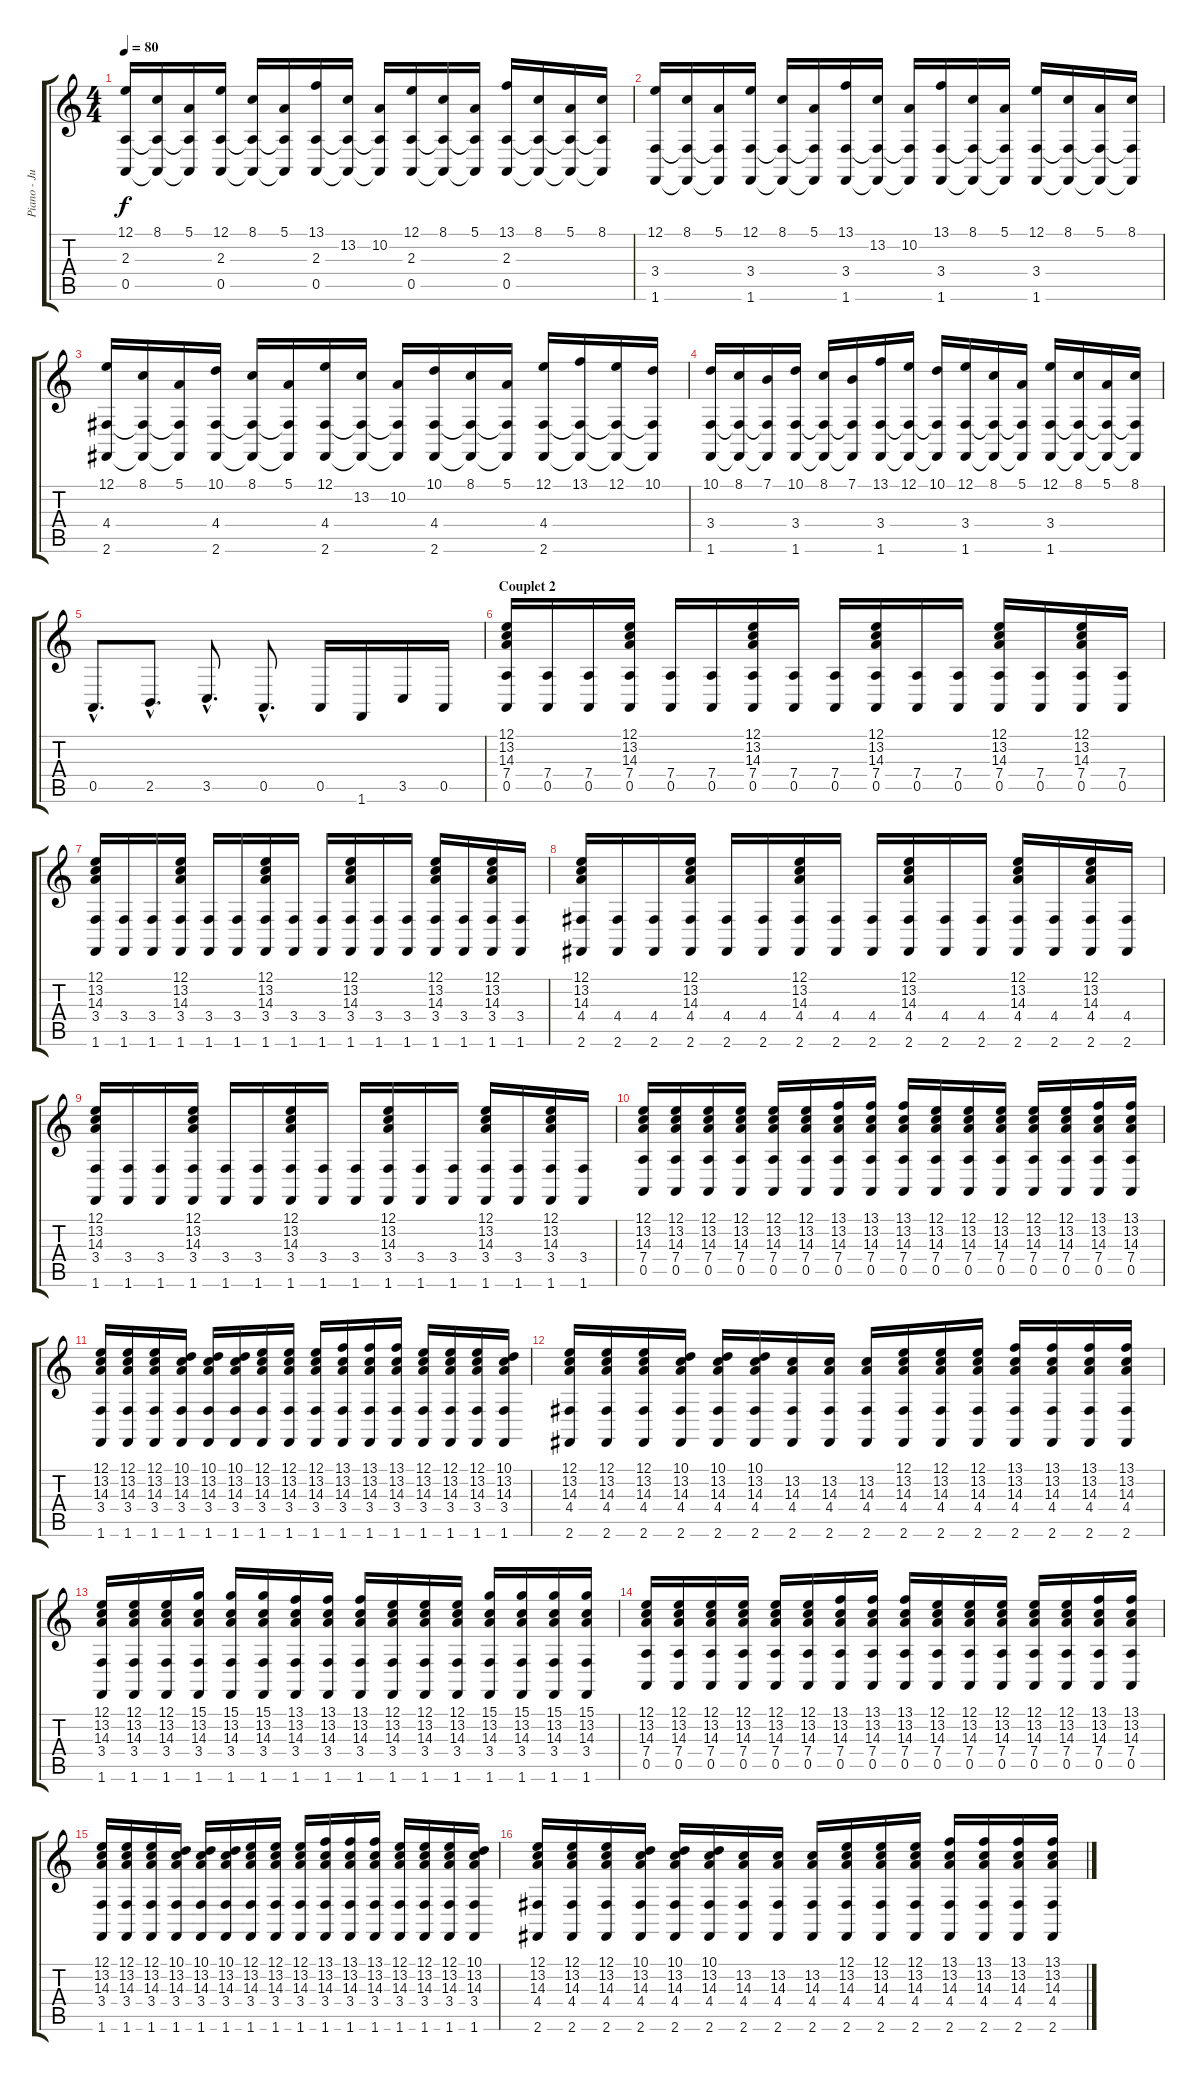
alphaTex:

\track ("Piano - Julian" "Piano - Ju") {instrument acousticgrandpiano}
\staff {score tabs}
\tuning (E4 B3 G3 D3 A2 E2) {hide}
\ts (4 4)
\tempo 80
\clef g2
\ks c
(12.1 2.3 0.5).16{dy f} (8.1 2.3{t} 0.5{t}).16 (5.1 2.3{t} 0.5{t}).16 (12.1 2.3 0.5).16 (8.1 2.3{t} 0.5{t}).16 (5.1 2.3{t} 0.5{t}).16 (13.1 2.3 0.5).16 (13.2 2.3{t} 0.5{t}).16 (10.2 2.3{t} 0.5{t}).16 (12.1 2.3 0.5).16 (8.1 2.3{t} 0.5{t}).16 (5.1 2.3{t} 0.5{t}).16 (13.1 2.3 0.5).16 (8.1 2.3{t} 0.5{t}).16 (5.1 2.3{t} 0.5{t}).16 (8.1 2.3{t} 0.5{t}).16 |
(12.1 3.4 1.6).16 (8.1 3.4{t} 1.6{t}).16 (5.1 3.4{t} 1.6{t}).16 (12.1 3.4 1.6).16 (8.1 3.4{t} 1.6{t}).16 (5.1 3.4{t} 1.6{t}).16 (13.1 3.4 1.6).16 (13.2 3.4{t} 1.6{t}).16 (10.2 3.4{t} 1.6{t}).16 (13.1 3.4 1.6).16 (8.1 3.4{t} 1.6{t}).16 (5.1 3.4{t} 1.6{t}).16 (12.1 3.4 1.6).16 (8.1 3.4{t} 1.6{t}).16 (5.1 3.4{t} 1.6{t}).16 (8.1 3.4{t} 1.6{t}).16 |
(12.1 4.4 2.6).16 (8.1 4.4{t} 2.6{t}).16 (5.1 4.4{t} 2.6{t}).16 (10.1 4.4 2.6).16 (8.1 4.4{t} 2.6{t}).16 (5.1 4.4{t} 2.6{t}).16 (12.1 4.4 2.6).16 (13.2 4.4{t} 2.6{t}).16 (10.2 4.4{t} 2.6{t}).16 (10.1 4.4 2.6).16 (8.1 4.4{t} 2.6{t}).16 (5.1 4.4{t} 2.6{t}).16 (12.1 4.4 2.6).16 (13.1 4.4{t} 2.6{t}).16 (12.1 4.4{t} 2.6{t}).16 (10.1 4.4{t} 2.6{t}).16 |
(10.1 3.4 1.6).16 (8.1 3.4{t} 1.6{t}).16 (7.1 3.4{t} 1.6{t}).16 (10.1 3.4 1.6).16 (8.1 3.4{t} 1.6{t}).16 (7.1 3.4{t} 1.6{t}).16 (13.1 3.4 1.6).16 (12.1 3.4{t} 1.6{t}).16 (10.1 3.4{t} 1.6{t}).16 (12.1 3.4 1.6).16 (8.1 3.4{t} 1.6{t}).16 (5.1 3.4{t} 1.6{t}).16 (12.1 3.4 1.6).16 (8.1 3.4{t} 1.6{t}).16 (5.1 3.4{t} 1.6{t}).16 (8.1 3.4{t} 1.6{t}).16 |
0.5{hac}.8{d} 2.5{hac}.8{d} 3.5{hac}.8{d} 0.5{hac}.8{d} 0.5.16 1.6.16 3.5.16 0.5.16 |
\section ("" "Couplet 2")
(12.1 13.2 14.3 7.4 0.5).16 (7.4 0.5).16 (7.4 0.5).16 (12.1 13.2 14.3 7.4 0.5).16 (7.4 0.5).16 (7.4 0.5).16 (12.1 13.2 14.3 7.4 0.5).16 (7.4 0.5).16 (7.4 0.5).16 (12.1 13.2 14.3 7.4 0.5).16 (7.4 0.5).16 (7.4 0.5).16 (12.1 13.2 14.3 7.4 0.5).16 (7.4 0.5).16 (12.1 13.2 14.3 7.4 0.5).16 (7.4 0.5).16 |
(12.1 13.2 14.3 3.4 1.6).16 (3.4 1.6).16 (3.4 1.6).16 (12.1 13.2 14.3 3.4 1.6).16 (3.4 1.6).16 (3.4 1.6).16 (12.1 13.2 14.3 3.4 1.6).16 (3.4 1.6).16 (3.4 1.6).16 (12.1 13.2 14.3 3.4 1.6).16 (3.4 1.6).16 (3.4 1.6).16 (12.1 13.2 14.3 3.4 1.6).16 (3.4 1.6).16 (12.1 13.2 14.3 3.4 1.6).16 (3.4 1.6).16 |
(12.1 13.2 14.3 4.4 2.6).16 (4.4 2.6).16 (4.4 2.6).16 (12.1 13.2 14.3 4.4 2.6).16 (4.4 2.6).16 (4.4 2.6).16 (12.1 13.2 14.3 4.4 2.6).16 (4.4 2.6).16 (4.4 2.6).16 (12.1 13.2 14.3 4.4 2.6).16 (4.4 2.6).16 (4.4 2.6).16 (12.1 13.2 14.3 4.4 2.6).16 (4.4 2.6).16 (12.1 13.2 14.3 4.4 2.6).16 (4.4 2.6).16 |
(12.1 13.2 14.3 3.4 1.6).16 (3.4 1.6).16 (3.4 1.6).16 (12.1 13.2 14.3 3.4 1.6).16 (3.4 1.6).16 (3.4 1.6).16 (12.1 13.2 14.3 3.4 1.6).16 (3.4 1.6).16 (3.4 1.6).16 (12.1 13.2 14.3 3.4 1.6).16 (3.4 1.6).16 (3.4 1.6).16 (12.1 13.2 14.3 3.4 1.6).16 (3.4 1.6).16 (12.1 13.2 14.3 3.4 1.6).16 (3.4 1.6).16 |
(12.1 13.2 14.3 7.4 0.5).16 (12.1 13.2 14.3 7.4 0.5).16 (12.1 13.2 14.3 7.4 0.5).16 (12.1 13.2 14.3 7.4 0.5).16 (12.1 13.2 14.3 7.4 0.5).16 (12.1 13.2 14.3 7.4 0.5).16 (13.1 13.2 14.3 7.4 0.5).16 (13.1 13.2 14.3 7.4 0.5).16 (13.1 13.2 14.3 7.4 0.5).16 (12.1 13.2 14.3 7.4 0.5).16 (12.1 13.2 14.3 7.4 0.5).16 (12.1 13.2 14.3 7.4 0.5).16 (12.1 13.2 14.3 7.4 0.5).16 (12.1 13.2 14.3 7.4 0.5).16 (13.1 13.2 14.3 7.4 0.5).16 (13.1 13.2 14.3 7.4 0.5).16 |
(12.1 13.2 14.3 3.4 1.6).16 (12.1 13.2 14.3 3.4 1.6).16 (12.1 13.2 14.3 3.4 1.6).16 (10.1 13.2 14.3 3.4 1.6).16 (10.1 13.2 14.3 3.4 1.6).16 (10.1 13.2 14.3 3.4 1.6).16 (12.1 13.2 14.3 3.4 1.6).16 (12.1 13.2 14.3 3.4 1.6).16 (12.1 13.2 14.3 3.4 1.6).16 (13.1 13.2 14.3 3.4 1.6).16 (13.1 13.2 14.3 3.4 1.6).16 (13.1 13.2 14.3 3.4 1.6).16 (12.1 13.2 14.3 3.4 1.6).16 (12.1 13.2 14.3 3.4 1.6).16 (12.1 13.2 14.3 3.4 1.6).16 (10.1 13.2 14.3 3.4 1.6).16 |
(12.1 13.2 14.3 4.4 2.6).16 (12.1 13.2 14.3 4.4 2.6).16 (12.1 13.2 14.3 4.4 2.6).16 (10.1 13.2 14.3 4.4 2.6).16 (10.1 13.2 14.3 4.4 2.6).16 (10.1 13.2 14.3 4.4 2.6).16 (13.2 14.3 4.4 2.6).16 (13.2 14.3 4.4 2.6).16 (13.2 14.3 4.4 2.6).16 (12.1 13.2 14.3 4.4 2.6).16 (12.1 13.2 14.3 4.4 2.6).16 (12.1 13.2 14.3 4.4 2.6).16 (13.1 13.2 14.3 4.4 2.6).16 (13.1 13.2 14.3 4.4 2.6).16 (13.1 13.2 14.3 4.4 2.6).16 (13.1 13.2 14.3 4.4 2.6).16 |
(12.1 13.2 14.3 3.4 1.6).16 (12.1 13.2 14.3 3.4 1.6).16 (12.1 13.2 14.3 3.4 1.6).16 (15.1 13.2 14.3 3.4 1.6).16 (15.1 13.2 14.3 3.4 1.6).16 (15.1 13.2 14.3 3.4 1.6).16 (13.1 13.2 14.3 3.4 1.6).16 (13.1 13.2 14.3 3.4 1.6).16 (13.1 13.2 14.3 3.4 1.6).16 (12.1 13.2 14.3 3.4 1.6).16 (12.1 13.2 14.3 3.4 1.6).16 (12.1 13.2 14.3 3.4 1.6).16 (15.1 13.2 14.3 3.4 1.6).16 (15.1 13.2 14.3 3.4 1.6).16 (15.1 13.2 14.3 3.4 1.6).16 (15.1 13.2 14.3 3.4 1.6).16 |
(12.1 13.2 14.3 7.4 0.5).16 (12.1 13.2 14.3 7.4 0.5).16 (12.1 13.2 14.3 7.4 0.5).16 (12.1 13.2 14.3 7.4 0.5).16 (12.1 13.2 14.3 7.4 0.5).16 (12.1 13.2 14.3 7.4 0.5).16 (13.1 13.2 14.3 7.4 0.5).16 (13.1 13.2 14.3 7.4 0.5).16 (13.1 13.2 14.3 7.4 0.5).16 (12.1 13.2 14.3 7.4 0.5).16 (12.1 13.2 14.3 7.4 0.5).16 (12.1 13.2 14.3 7.4 0.5).16 (12.1 13.2 14.3 7.4 0.5).16 (12.1 13.2 14.3 7.4 0.5).16 (13.1 13.2 14.3 7.4 0.5).16 (13.1 13.2 14.3 7.4 0.5).16 |
(12.1 13.2 14.3 3.4 1.6).16 (12.1 13.2 14.3 3.4 1.6).16 (12.1 13.2 14.3 3.4 1.6).16 (10.1 13.2 14.3 3.4 1.6).16 (10.1 13.2 14.3 3.4 1.6).16 (10.1 13.2 14.3 3.4 1.6).16 (12.1 13.2 14.3 3.4 1.6).16 (12.1 13.2 14.3 3.4 1.6).16 (12.1 13.2 14.3 3.4 1.6).16 (13.1 13.2 14.3 3.4 1.6).16 (13.1 13.2 14.3 3.4 1.6).16 (13.1 13.2 14.3 3.4 1.6).16 (12.1 13.2 14.3 3.4 1.6).16 (12.1 13.2 14.3 3.4 1.6).16 (12.1 13.2 14.3 3.4 1.6).16 (10.1 13.2 14.3 3.4 1.6).16 |
(12.1 13.2 14.3 4.4 2.6).16 (12.1 13.2 14.3 4.4 2.6).16 (12.1 13.2 14.3 4.4 2.6).16 (10.1 13.2 14.3 4.4 2.6).16 (10.1 13.2 14.3 4.4 2.6).16 (10.1 13.2 14.3 4.4 2.6).16 (13.2 14.3 4.4 2.6).16 (13.2 14.3 4.4 2.6).16 (13.2 14.3 4.4 2.6).16 (12.1 13.2 14.3 4.4 2.6).16 (12.1 13.2 14.3 4.4 2.6).16 (12.1 13.2 14.3 4.4 2.6).16 (13.1 13.2 14.3 4.4 2.6).16 (13.1 13.2 14.3 4.4 2.6).16 (13.1 13.2 14.3 4.4 2.6).16 (13.1 13.2 14.3 4.4 2.6).16
